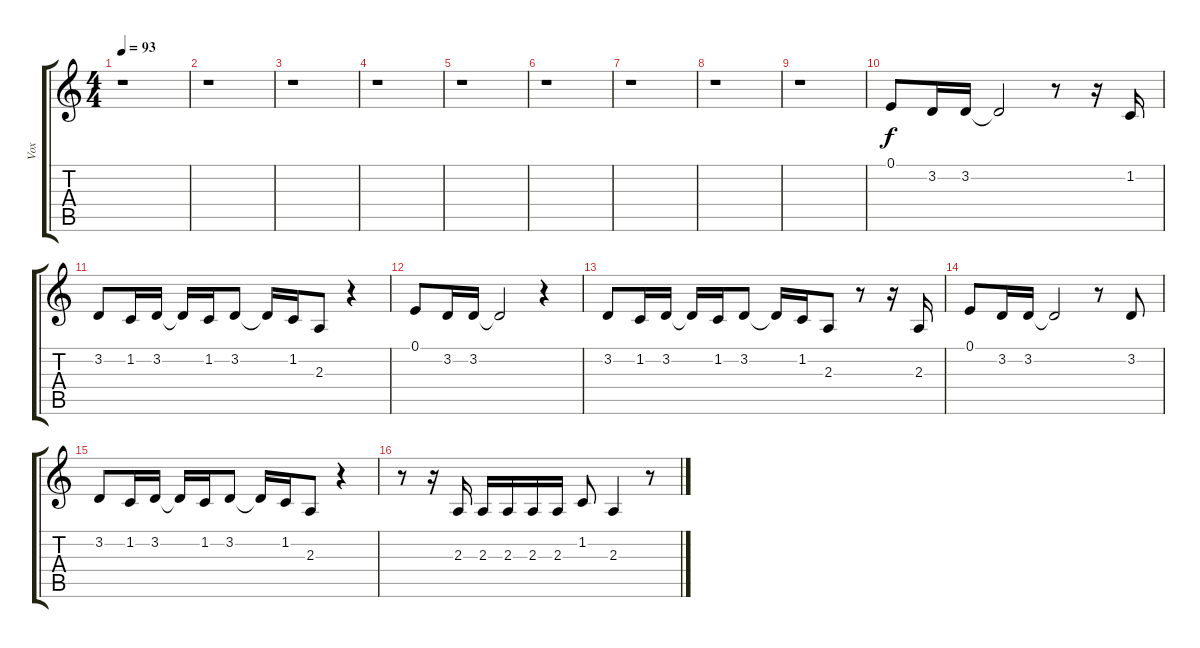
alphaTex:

\track ("Vox" "Vox") {instrument bassoon}
\staff {score tabs}
\tuning (E4 B3 G3 D3 A2 E2) {hide}
\ts (4 4)
\tempo 93
\clef g2
\ks c
r.1{dy f instrument bassoon} |
r.1 |
r.1 |
r.1 |
r.1 |
r.1 |
r.1 |
r.1 |
r.1 |
0.1.8 3.2.16 3.2.16 3.2{t}.2 r.8 r.16 1.2.16 |
3.2.8 1.2.16 3.2.16 3.2{t}.16 1.2.16 3.2.8 3.2{t}.16 1.2.16 2.3.8 r.4 |
0.1.8 3.2.16 3.2.16 3.2{t}.2 r.4 |
3.2.8 1.2.16 3.2.16 3.2{t}.16 1.2.16 3.2.8 3.2{t}.16 1.2.16 2.3.8 r.8 r.16 2.3.16 |
0.1.8 3.2.16 3.2.16 3.2{t}.2 r.8 3.2.8 |
3.2.8 1.2.16 3.2.16 3.2{t}.16 1.2.16 3.2.8 3.2{t}.16 1.2.16 2.3.8 r.4 |
r.8 r.16 2.3.16 2.3.16 2.3.16 2.3.16 2.3.16 1.2.8 2.3.4 r.8
